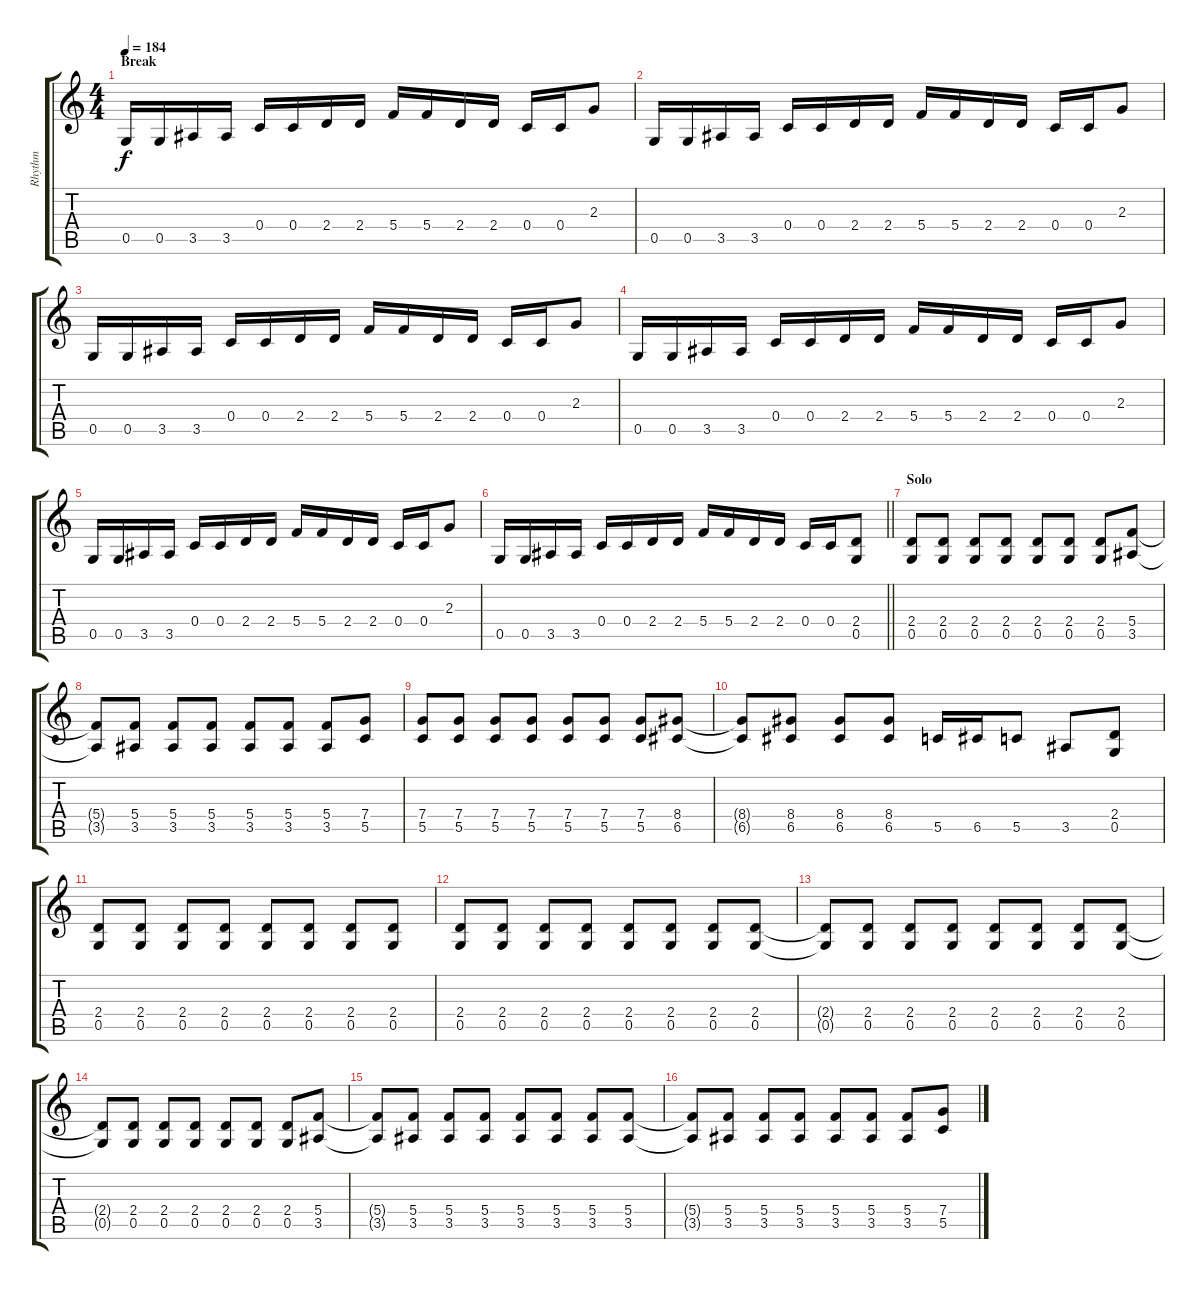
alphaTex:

\track ("Rhythm" "Rhythm") {instrument distortionguitar}
\staff {score tabs}
\tuning (D4 A3 F3 C3 G2 D2) {hide}
\ts (4 4)
\section ("" "Break")
\tempo 184
\clef g2
\ks c
0.5.16{dy f} 0.5.16 3.5.16 3.5.16 0.4.16 0.4.16 2.4.16 2.4.16 5.4.16 5.4.16 2.4.16 2.4.16 0.4.16 0.4.16 2.3.8 |
0.5.16 0.5.16 3.5.16 3.5.16 0.4.16 0.4.16 2.4.16 2.4.16 5.4.16 5.4.16 2.4.16 2.4.16 0.4.16 0.4.16 2.3.8 |
0.5.16 0.5.16 3.5.16 3.5.16 0.4.16 0.4.16 2.4.16 2.4.16 5.4.16 5.4.16 2.4.16 2.4.16 0.4.16 0.4.16 2.3.8 |
0.5.16 0.5.16 3.5.16 3.5.16 0.4.16 0.4.16 2.4.16 2.4.16 5.4.16 5.4.16 2.4.16 2.4.16 0.4.16 0.4.16 2.3.8 |
0.5.16 0.5.16 3.5.16 3.5.16 0.4.16 0.4.16 2.4.16 2.4.16 5.4.16 5.4.16 2.4.16 2.4.16 0.4.16 0.4.16 2.3.8 |
\barLineRight lightlight
0.5.16 0.5.16 3.5.16 3.5.16 0.4.16 0.4.16 2.4.16 2.4.16 5.4.16 5.4.16 2.4.16 2.4.16 0.4.16 0.4.16 (2.4 0.5).8 |
\section ("" "Solo")
(2.4 0.5).8 (2.4 0.5).8 (2.4 0.5).8 (2.4 0.5).8 (2.4 0.5).8 (2.4 0.5).8 (2.4 0.5).8 (5.4 3.5).8 |
(5.4{t} 3.5{t}).8 (5.4 3.5).8 (5.4 3.5).8 (5.4 3.5).8 (5.4 3.5).8 (5.4 3.5).8 (5.4 3.5).8 (7.4 5.5).8 |
(7.4 5.5).8 (7.4 5.5).8 (7.4 5.5).8 (7.4 5.5).8 (7.4 5.5).8 (7.4 5.5).8 (7.4 5.5).8 (8.4 6.5).8 |
(8.4{t} 6.5{t}).8 (8.4 6.5).8 (8.4 6.5).8 (8.4 6.5).8 5.5.16 6.5.16 5.5.8 3.5.8 (2.4 0.5).8 |
(2.4 0.5).8 (2.4 0.5).8 (2.4 0.5).8 (2.4 0.5).8 (2.4 0.5).8 (2.4 0.5).8 (2.4 0.5).8 (2.4 0.5).8 |
(2.4 0.5).8 (2.4 0.5).8 (2.4 0.5).8 (2.4 0.5).8 (2.4 0.5).8 (2.4 0.5).8 (2.4 0.5).8 (2.4 0.5).8 |
(2.4{t} 0.5{t}).8 (2.4 0.5).8 (2.4 0.5).8 (2.4 0.5).8 (2.4 0.5).8 (2.4 0.5).8 (2.4 0.5).8 (2.4 0.5).8 |
(2.4{t} 0.5{t}).8 (2.4 0.5).8 (2.4 0.5).8 (2.4 0.5).8 (2.4 0.5).8 (2.4 0.5).8 (2.4 0.5).8 (5.4 3.5).8 |
(5.4{t} 3.5{t}).8 (5.4 3.5).8 (5.4 3.5).8 (5.4 3.5).8 (5.4 3.5).8 (5.4 3.5).8 (5.4 3.5).8 (5.4 3.5).8 |
(5.4{t} 3.5{t}).8 (5.4 3.5).8 (5.4 3.5).8 (5.4 3.5).8 (5.4 3.5).8 (5.4 3.5).8 (5.4 3.5).8 (7.4 5.5).8
